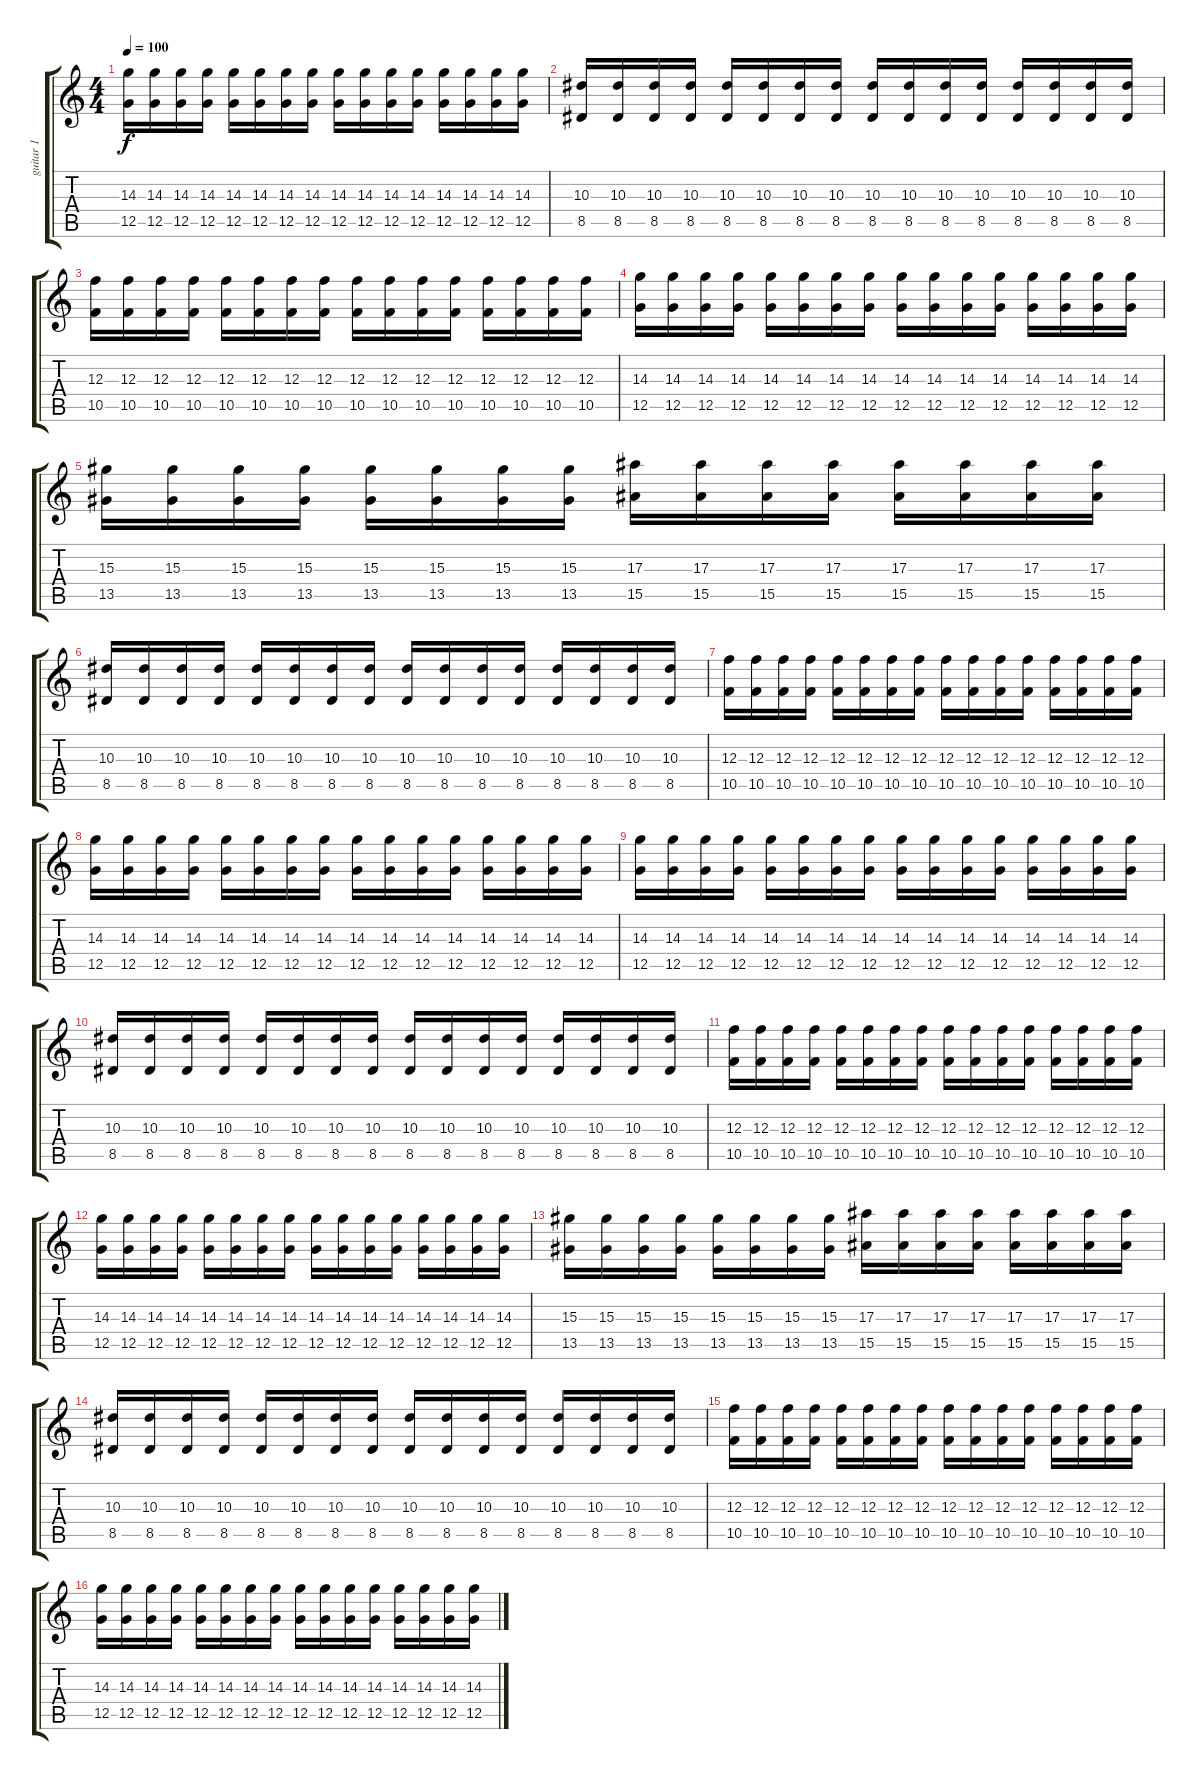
\track ("guitar 1" "guitar 1") {instrument distortionguitar}
\staff {score tabs}
\tuning (D4 A3 F3 C3 G2 C2) {hide}
\ts (4 4)
\tempo 100
\clef g2
\ks c
(14.3 12.5).16{dy f} (14.3 12.5).16 (14.3 12.5).16 (14.3 12.5).16 (14.3 12.5).16 (14.3 12.5).16 (14.3 12.5).16 (14.3 12.5).16 (14.3 12.5).16 (14.3 12.5).16 (14.3 12.5).16 (14.3 12.5).16 (14.3 12.5).16 (14.3 12.5).16 (14.3 12.5).16 (14.3 12.5).16 |
(10.3 8.5).16{volume 16} (10.3 8.5).16 (10.3 8.5).16 (10.3 8.5).16 (10.3 8.5).16 (10.3 8.5).16 (10.3 8.5).16 (10.3 8.5).16 (10.3 8.5).16 (10.3 8.5).16 (10.3 8.5).16 (10.3 8.5).16 (10.3 8.5).16 (10.3 8.5).16 (10.3 8.5).16 (10.3 8.5).16 |
(12.3 10.5).16 (12.3 10.5).16 (12.3 10.5).16 (12.3 10.5).16 (12.3 10.5).16 (12.3 10.5).16 (12.3 10.5).16 (12.3 10.5).16 (12.3 10.5).16 (12.3 10.5).16 (12.3 10.5).16 (12.3 10.5).16 (12.3 10.5).16 (12.3 10.5).16 (12.3 10.5).16 (12.3 10.5).16 |
(14.3 12.5).16 (14.3 12.5).16 (14.3 12.5).16 (14.3 12.5).16 (14.3 12.5).16 (14.3 12.5).16 (14.3 12.5).16 (14.3 12.5).16 (14.3 12.5).16 (14.3 12.5).16 (14.3 12.5).16 (14.3 12.5).16 (14.3 12.5).16 (14.3 12.5).16 (14.3 12.5).16 (14.3 12.5).16 |
(15.3 13.5).16 (15.3 13.5).16 (15.3 13.5).16 (15.3 13.5).16 (15.3 13.5).16 (15.3 13.5).16 (15.3 13.5).16 (15.3 13.5).16 (17.3 15.5).16 (17.3 15.5).16 (17.3 15.5).16 (17.3 15.5).16 (17.3 15.5).16 (17.3 15.5).16 (17.3 15.5).16 (17.3 15.5).16 |
(10.3 8.5).16{volume 16} (10.3 8.5).16 (10.3 8.5).16 (10.3 8.5).16 (10.3 8.5).16 (10.3 8.5).16 (10.3 8.5).16 (10.3 8.5).16 (10.3 8.5).16 (10.3 8.5).16 (10.3 8.5).16 (10.3 8.5).16 (10.3 8.5).16 (10.3 8.5).16 (10.3 8.5).16 (10.3 8.5).16 |
(12.3 10.5).16 (12.3 10.5).16 (12.3 10.5).16 (12.3 10.5).16 (12.3 10.5).16 (12.3 10.5).16 (12.3 10.5).16 (12.3 10.5).16 (12.3 10.5).16 (12.3 10.5).16 (12.3 10.5).16 (12.3 10.5).16 (12.3 10.5).16 (12.3 10.5).16 (12.3 10.5).16 (12.3 10.5).16 |
(14.3 12.5).16 (14.3 12.5).16 (14.3 12.5).16 (14.3 12.5).16 (14.3 12.5).16 (14.3 12.5).16 (14.3 12.5).16 (14.3 12.5).16 (14.3 12.5).16 (14.3 12.5).16 (14.3 12.5).16 (14.3 12.5).16 (14.3 12.5).16 (14.3 12.5).16 (14.3 12.5).16 (14.3 12.5).16 |
(14.3 12.5).16 (14.3 12.5).16 (14.3 12.5).16 (14.3 12.5).16 (14.3 12.5).16 (14.3 12.5).16 (14.3 12.5).16 (14.3 12.5).16 (14.3 12.5).16 (14.3 12.5).16 (14.3 12.5).16 (14.3 12.5).16 (14.3 12.5).16 (14.3 12.5).16 (14.3 12.5).16 (14.3 12.5).16 |
(10.3 8.5).16{volume 16} (10.3 8.5).16 (10.3 8.5).16 (10.3 8.5).16 (10.3 8.5).16 (10.3 8.5).16 (10.3 8.5).16 (10.3 8.5).16 (10.3 8.5).16 (10.3 8.5).16 (10.3 8.5).16 (10.3 8.5).16 (10.3 8.5).16 (10.3 8.5).16 (10.3 8.5).16 (10.3 8.5).16 |
(12.3 10.5).16 (12.3 10.5).16 (12.3 10.5).16 (12.3 10.5).16 (12.3 10.5).16 (12.3 10.5).16 (12.3 10.5).16 (12.3 10.5).16 (12.3 10.5).16 (12.3 10.5).16 (12.3 10.5).16 (12.3 10.5).16 (12.3 10.5).16 (12.3 10.5).16 (12.3 10.5).16 (12.3 10.5).16 |
(14.3 12.5).16 (14.3 12.5).16 (14.3 12.5).16 (14.3 12.5).16 (14.3 12.5).16 (14.3 12.5).16 (14.3 12.5).16 (14.3 12.5).16 (14.3 12.5).16 (14.3 12.5).16 (14.3 12.5).16 (14.3 12.5).16 (14.3 12.5).16 (14.3 12.5).16 (14.3 12.5).16 (14.3 12.5).16 |
(15.3 13.5).16 (15.3 13.5).16 (15.3 13.5).16 (15.3 13.5).16 (15.3 13.5).16 (15.3 13.5).16 (15.3 13.5).16 (15.3 13.5).16 (17.3 15.5).16 (17.3 15.5).16 (17.3 15.5).16 (17.3 15.5).16 (17.3 15.5).16 (17.3 15.5).16 (17.3 15.5).16 (17.3 15.5).16 |
(10.3 8.5).16{volume 16} (10.3 8.5).16 (10.3 8.5).16 (10.3 8.5).16 (10.3 8.5).16 (10.3 8.5).16 (10.3 8.5).16 (10.3 8.5).16 (10.3 8.5).16 (10.3 8.5).16 (10.3 8.5).16 (10.3 8.5).16 (10.3 8.5).16 (10.3 8.5).16 (10.3 8.5).16 (10.3 8.5).16 |
(12.3 10.5).16 (12.3 10.5).16 (12.3 10.5).16 (12.3 10.5).16 (12.3 10.5).16 (12.3 10.5).16 (12.3 10.5).16 (12.3 10.5).16 (12.3 10.5).16 (12.3 10.5).16 (12.3 10.5).16 (12.3 10.5).16 (12.3 10.5).16 (12.3 10.5).16 (12.3 10.5).16 (12.3 10.5).16 |
(14.3 12.5).16 (14.3 12.5).16 (14.3 12.5).16 (14.3 12.5).16 (14.3 12.5).16 (14.3 12.5).16 (14.3 12.5).16 (14.3 12.5).16 (14.3 12.5).16 (14.3 12.5).16 (14.3 12.5).16 (14.3 12.5).16 (14.3 12.5).16 (14.3 12.5).16 (14.3 12.5).16 (14.3 12.5).16
